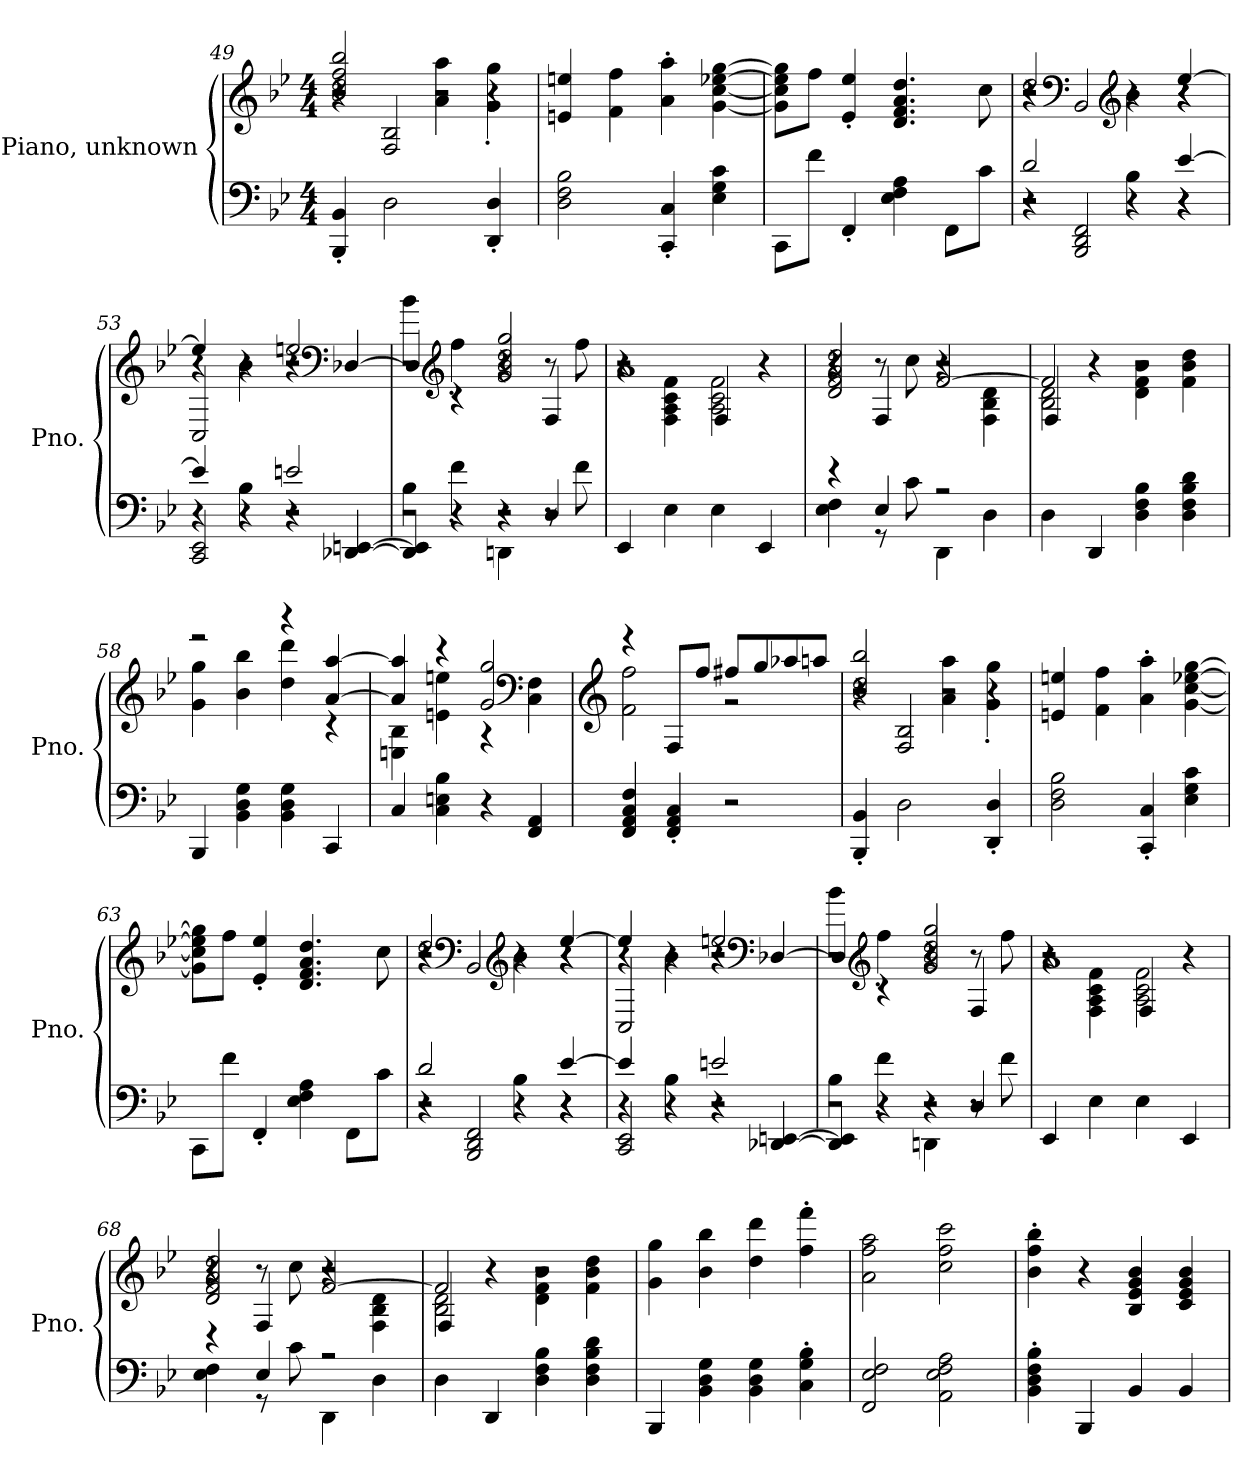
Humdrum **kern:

**kern	**kern
*part1	*part1
*staff2	*staff1
*I"Piano, unknown	*
*I'Pno.	*
*clefF4	*clefG2
*k[b-e-]	*k[b-e-]
*M4/4	*M4/4
=49	=49
*	*^
*	*	*^
4BBB-/' 4BB-/'	2b-/ 2dd/ 2ff/ 2bb-/	2r	4r
2D\	.	.	2F/ 2B-/
.	2r	4a\ 4aa\	.
4DD/' 4D/'	.	4g\' 4gg\'	4r
*	*v	*v	*v
=50	=50
2D\ 2F\ 2B-\	4en/ 4een/
.	4f\ 4ff\
4CC/' 4C/'	4a\' 4aa\'
4E-\ 4G\ 4c\	[4g\ [4cc\ [4ee-X\ [4gg\
=51	=51
8CC\L	8g\] 8cc\] 8ee-\] 8gg\]L
8f\J	8ff\J
4FF'/	4e-/' 4ee-/'
4E-\ 4F\ 4A\	4.d/ 4.f/ 4.a/ 4.dd/
8FF\L	.
8c\J	8cc\
=52	=52
*^	*^
*	*^	*	*^
2d/	2r	4r	2dd/	2r	4r
*	*	*	*clefF4	*	*
.	.	2BBB-/ 2DD/ 2FF/	.	.	2BB-/
*	*	*	*clefG2	*	*
4r	4B-\	.	4r	4b-\	.
[4e-/	4r	4r	[4ee-/	4r	4r
!!LO:LB:g=z	!!	!!
=53	=53	=53	=53	=53	=53
4e-/]	4r	2CC/ 2EE-/	4ee-/]	4r	2C/
4r	4B-\	.	4r	4b-\	.
2en/	2r	4r	2een/	2r	4r
*	*	*	*clefF4	*	*
.	.	[4DD-X/ [4EEn/	.	.	[4D-X/
=54	=54	=54	=54	=54	=54
2r	4B-\	4DD-/] 4EE/]	2r	4b-\	4D-/]
*	*	*	*clefG2	*	*
.	4f'\	4r	.	4ff'\	4r
4r	4DDn\	2r	2g/ 2b-/ 2dd/ 2gg/	4r	4r
4D/	8r	.	.	8r	4F/
.	8f\	.	.	8ff\	.
*v	*v	*v	*	*	*
=55	=55	=55	=55
4EE-/	1a	4r	2r
4E-\	.	4F\ 4A\ 4c\ 4f\	.
4E-\	.	2A\ 2c\ 2f\	4F/
4EE-/	.	.	4r
=56	=56	=56	=56
*^	*	*	*
4r	4E-\ 4F\	2d/ 2f/ 2a/ 2dd/	4r	4r
4E-/	8r	.	8r	4F/
.	8c\	.	8cc\	.
2r	4DD\	[2f/	4r	2r
.	4D\	.	4F\ 4B-\ 4d\	.
*v	*v	*	*	*
=57	=57	=57	=57
4D\	2f/]	2B-\ 2d\	4F/
4DD/	.	.	4r
4D\ 4F\ 4B-\	2r	4d\ 4f\ 4b-\	2r
4D\ 4F\ 4B-\ 4d\	.	4f\ 4b-\ 4dd\	.
*	*	*v	*v
=58	=58	=58
4BBB-/	2r	4g\ 4gg\
4BB-\ 4D\ 4G\	.	4b-\ 4bb-\
4BB-\ 4D\ 4G\	4r	4dd\ 4ddd\
4CC/	[4a/ [4aa/	4r
!!LO:PB:g=z	!!
=59	=59	=59
4C/	4a/] 4aa/]	4En\ 4B-\
4C\ 4En\ 4B-\	4r	4en\ 4een\
4r	2g/ 2gg/	4r
*	*clefF4	*
4FF/ 4AA/	.	4C\ 4F\
=60	=60	=60
*	*clefG2	*
4FF/ 4AA/ 4C/ 4F/	4r	2f\ 2ff\
4FF/' 4AA/' 4C/'	8F/L	.
.	8ff/J	.
2r	8ff#X/L	2r
.	8gg/	.
.	8aa-X/	.
.	8aan/J	.
=61	=61	=61
*	*	*^
4BBB-/' 4BB-/'	2b-/ 2dd/ 2bb-/	2r	4r
2D\	.	.	2F/ 2B-/
.	2r	4a\ 4aa\	.
4DD/' 4D/'	.	4g\' 4gg\'	4r
*	*v	*v	*v
=62	=62
2D\ 2F\ 2B-\	4en/ 4een/
.	4f\ 4ff\
4CC/' 4C/'	4a\' 4aa\'
4E-\ 4G\ 4c\	[4g\ [4cc\ [4ee-X\ [4gg\
=63	=63
8CC\L	8g\] 8cc\] 8ee-\] 8gg\]L
8f\J	8ff\J
4FF'/	4e-/' 4ee-/'
4E-\ 4F\ 4A\	4.d/ 4.f/ 4.a/ 4.dd/
8FF\L	.
8c\J	8cc\
!!LO:LB:g=z
=64	=64
*^	*^
*	*^	*	*^
2d/	2r	4r	2dd/	2r	4r
*	*	*	*clefF4	*	*
.	.	2BBB-/ 2DD/ 2FF/	.	.	2BB-/
*	*	*	*clefG2	*	*
4r	4B-\	.	4r	4b-\	.
[4e-/	4r	4r	[4ee-/	4r	4r
=65	=65	=65	=65	=65	=65
4e-/]	4r	2CC/ 2EE-/	4ee-/]	4r	2C/
4r	4B-\	.	4r	4b-\	.
2en/	2r	4r	2een/	2r	4r
*	*	*	*clefF4	*	*
.	.	[4DD-X/ [4EEn/	.	.	[4D-X/
=66	=66	=66	=66	=66	=66
2r	4B-\	4DD-/] 4EE/]	2r	4b-\	4D-/]
*	*	*	*clefG2	*	*
.	4f'\	4r	.	4ff'\	4r
4r	4DDn\	2r	2g/ 2b-/ 2dd/ 2gg/	4r	4r
4D/	8r	.	.	8r	4F/
.	8f\	.	.	8ff\	.
*v	*v	*v	*	*	*
=67	=67	=67	=67
4EE-/	1a	4r	2r
4E-\	.	4F\ 4A\ 4c\ 4f\	.
4E-\	.	2A\ 2c\ 2f\	4F/
4EE-/	.	.	4r
=68	=68	=68	=68
*^	*	*	*
4r	4E-\ 4F\	2d/ 2f/ 2a/ 2dd/	4r	4r
4E-/	8r	.	8r	4F/
.	8c\	.	8cc\	.
2r	4DD\	[2f/	4r	2r
.	4D\	.	4F\ 4B-\ 4d\	.
*v	*v	*	*	*
=69	=69	=69	=69
4D\	2f/]	2B-\ 2d\	4F/
4DD/	.	.	4r
4D\ 4F\ 4B-\	2r	4d\ 4f\ 4b-\	2r
4D\ 4F\ 4B-\ 4d\	.	4f\ 4b-\ 4dd\	.
*	*v	*v	*v
!!LO:LB:g=z
=70	=70
4BBB-/	4g\ 4gg\
4BB-\ 4D\ 4G\	4b-\ 4bb-\
4BB-\ 4D\ 4G\	4dd\ 4ddd\
4C\' 4G\' 4B-\'	4ff\' 4fff\'
=71	=71
2FF/ 2E-/ 2F/	2a\ 2ff\ 2aa\
2AA\ 2E-\ 2F\ 2A\	2cc\ 2ff\ 2ccc\
=72	=72
4BB-\' 4D\' 4F\' 4B-\'	4b-\' 4ff\' 4bb-\'
4BBB-/	4r
4BB-/	4B-/ 4e-/ 4g/ 4b-/
4BB-/	4c/ 4e-/ 4g/ 4b-/
=	=
*-	*-
